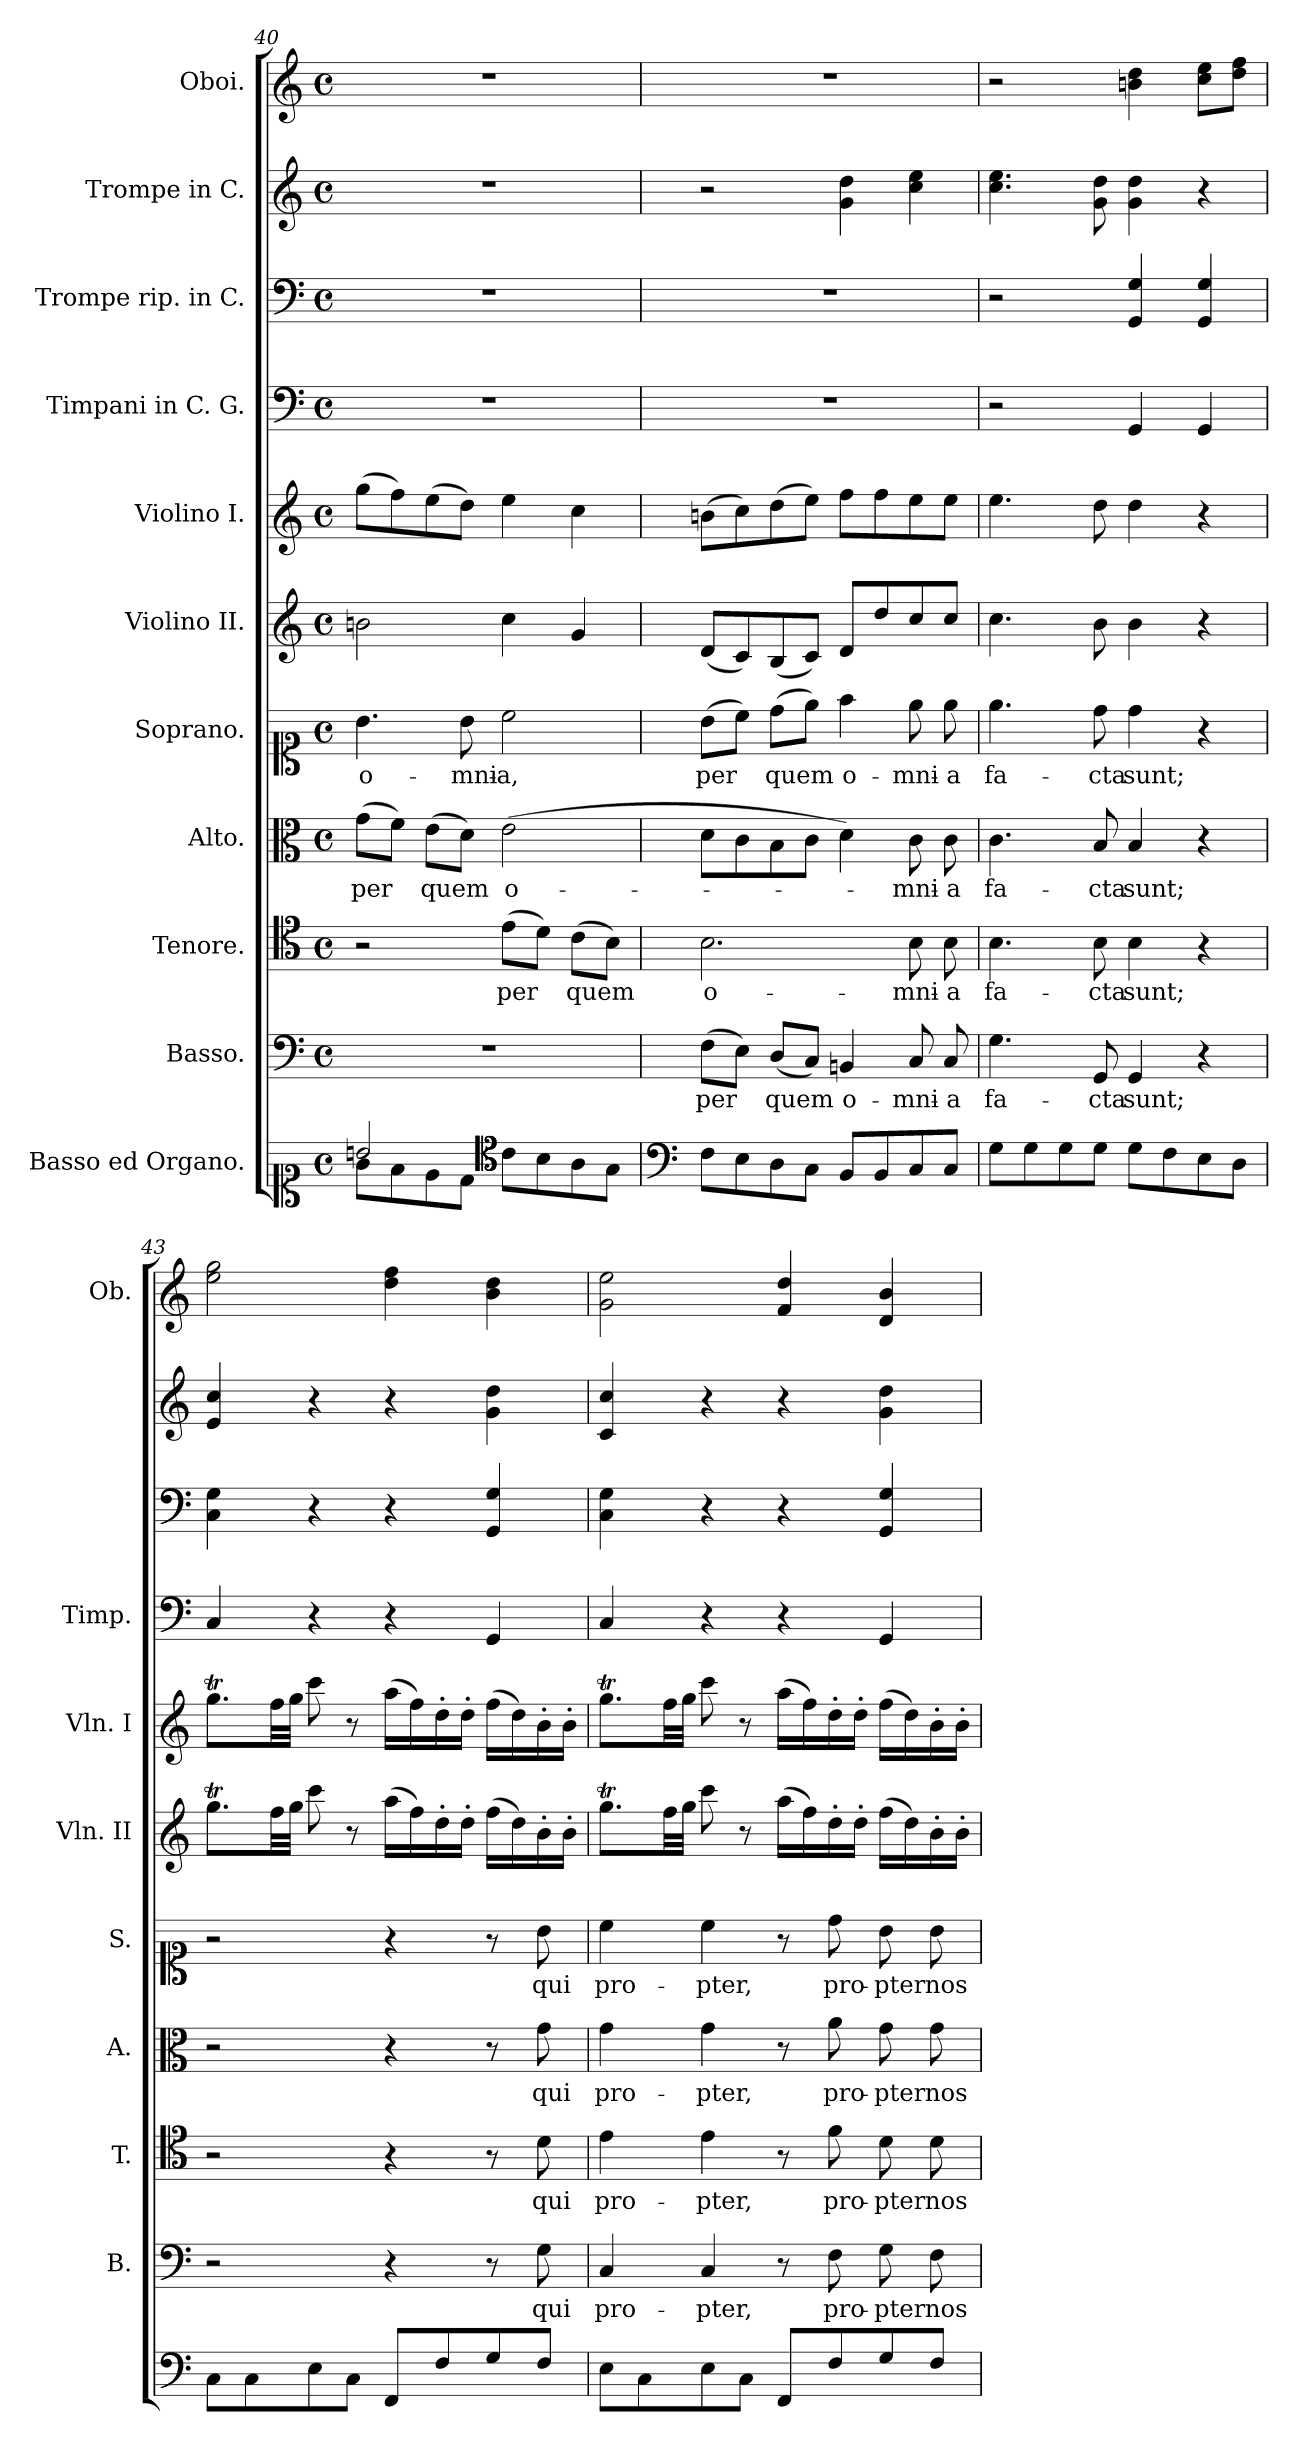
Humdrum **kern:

**kern	**kern	**text	**kern	**text	**kern	**text	**kern	**text	**kern	**kern	**kern	**kern	**kern	**kern
*part11	*part10	*part10	*part9	*part9	*part8	*part8	*part7	*part7	*part6	*part5	*part4	*part3	*part2	*part1
*staff11	*staff10	*staff10	*staff9	*staff9	*staff8	*staff8	*staff7	*staff7	*staff6	*staff5	*staff4	*staff3	*staff2	*staff1
*I"Basso ed  Organo.	*I"Basso.	*	*I"Tenore.	*	*I"Alto.	*	*I"Soprano.	*	*I"Violino II.	*I"Violino I.	*I"Timpani in C. G.	*I"Trompe rip. in C.	*I"Trompe in C.	*I"Oboi.
*	*I'B.	*	*I'T.	*	*I'A.	*	*I'S.	*	*I'Vln. II	*I'Vln. I	*I'Timp.	*	*	*I'Ob.
*clefC1	*clefF4	*	*clefC4	*	*clefC3	*	*clefC1	*	*clefG2	*clefG2	*clefF4	*clefF4	*clefG2	*clefG2
*k[]	*k[]	*	*k[]	*	*k[]	*	*k[]	*	*k[]	*k[]	*k[]	*k[]	*k[]	*k[]
*M4/4	*M4/4	*	*M4/4	*	*M4/4	*	*M4/4	*	*M4/4	*M4/4	*M4/4	*M4/4	*M4/4	*M4/4
*met(c)	*met(c)	*	*met(c)	*	*met(c)	*	*met(c)	*	*met(c)	*met(c)	*met(c)	*met(c)	*met(c)	*met(c)
=40	=40	=40	=40	=40	=40	=40	=40	=40	=40	=40	=40	=40	=40	=40
*^	*	*	*	*	*	*	*	*	*	*	*	*	*	*
!	!	!	!	!	!	!	!LO:LY:b	!	!LO:LY:b	!	!	!	!	!	!
2bn/	8g\L	1r	.	2r	.	(>8g\L	per	4.b\	o-	2bn\	(>8gg\L	1r	1r	1r	1r
.	8f\	.	.	.	.	8f\J)	.	.	.	.	8ff\)	.	.	.	.
!	!	!	!	!	!	!	!LO:LY:b	!	!	!	!	!	!	!	!
.	8e\	.	.	.	.	(>8e\L	quem	.	.	.	(>8ee\	.	.	.	.
!	!	!	!	!	!	!	!	!	!LO:LY:b	!	!	!	!	!	!
.	8d\J	.	.	.	.	8d\J)	.	8b\	-mni-	.	8dd\J)	.	.	.	.
*clefC4	*	*	*	*	*	*	*	*	*	*	*	*	*	*	*
!	!	!	!	!	!LO:LY:b	!	!LO:LY:b	!	!LO:LY:b	!	!	!	!	!	!
8c\L	2ryy	.	.	(>8e\L	per	(>2e\	o-	2cc\	-a,	4cc\	4ee\	.	.	.	.
8B\	.	.	.	8d\J)	.	.	.	.	.	.	.	.	.	.	.
!	!	!	!	!	!LO:LY:b	!	!	!	!	!	!	!	!	!	!
8A\	.	.	.	(>8c\L	quem	.	.	.	.	4g/	4cc\	.	.	.	.
8G\J	.	.	.	8B\J)	.	.	.	.	.	.	.	.	.	.	.
*v	*v	*	*	*	*	*	*	*	*	*	*	*	*	*	*
=41	=41	=41	=41	=41	=41	=41	=41	=41	=41	=41	=41	=41	=41	=41
*clefF4	*	*	*	*	*	*	*	*	*	*	*	*	*	*
!	!	!LO:LY:b	!	!LO:LY:b	!	!	!	!LO:LY:b	!	!	!	!	!	!
8F\L	(>8F\L	per	2.B\	o-	8d\L	.	(>8b\L	per	(<8d/L	(>8bn\L	1r	1r	2r	1r
8E\	8E\J)	.	.	.	8c\	.	8cc\J)	.	8c/)	8cc\)	.	.	.	.
!	!	!LO:LY:b	!	!	!	!	!	!LO:LY:b	!	!	!	!	!	!
8D\	(<8D/L	quem	.	.	8B\	.	(>8dd\L	quem	(<8B/	(>8dd\	.	.	.	.
8C\J	8C/J)	.	.	.	8c\J	.	8ee\J)	.	8c/J)	8ee\J)	.	.	.	.
!	!	!LO:LY:b	!	!	!	!	!	!LO:LY:b	!	!	!	!	!	!
8BB/L	4BBn/	o-	.	.	4d\)	.	4ff\	o-	8d/L	8ff\L	.	.	4g\ 4dd\	.
8BB/	.	.	.	.	.	.	.	.	8dd/	8ff\	.	.	.	.
!	!	!LO:LY:b	!	!LO:LY:b	!	!LO:LY:b	!	!LO:LY:b	!	!	!	!	!	!
8C/	8C/	-mni-	8B\	-mni-	8c\	-mni-	8ee\	-mni-	8cc/	8ee\	.	.	4cc\ 4ee\	.
!	!	!LO:LY:b	!	!LO:LY:b	!	!LO:LY:b	!	!LO:LY:b	!	!	!	!	!	!
8C/J	8C/	-a	8B\	-a	8c\	-a	8ee\	-a	8cc/J	8ee\J	.	.	.	.
=42	=42	=42	=42	=42	=42	=42	=42	=42	=42	=42	=42	=42	=42	=42
!	!	!LO:LY:b	!	!LO:LY:b	!	!LO:LY:b	!	!LO:LY:b	!	!	!	!	!	!
8G\L	4.G\	fa-	4.B\	fa-	4.c\	fa-	4.ee\	fa-	4.cc\	4.ee\	2r	2r	4.cc\ 4.ee\	2r
8G\	.	.	.	.	.	.	.	.	.	.	.	.	.	.
8G\	.	.	.	.	.	.	.	.	.	.	.	.	.	.
!	!	!LO:LY:b	!	!LO:LY:b	!	!LO:LY:b	!	!LO:LY:b	!	!	!	!	!	!
8G\J	8GG/	-cta	8B\	-cta	8B/	-cta	8dd\	-cta	8b\	8dd\	.	.	8g\ 8dd\	.
!	!	!LO:LY:b	!	!LO:LY:b	!	!LO:LY:b	!	!LO:LY:b	!	!	!	!	!	!
8G\L	4GG/	sunt;	4B\	sunt;	4B/	sunt;	4dd\	sunt;	4b\	4dd\	4GG/	4GG/ 4G/	4g\ 4dd\	4bn\ 4dd\
8F\	.	.	.	.	.	.	.	.	.	.	.	.	.	.
8E\	4r	.	4r	.	4r	.	4r	.	4r	4r	4GG/	4GG/ 4G/	4r	8cc\ 8ee\L
8D\J	.	.	.	.	.	.	.	.	.	.	.	.	.	8dd\ 8ff\J
=43	=43	=43	=43	=43	=43	=43	=43	=43	=43	=43	=43	=43	=43	=43
8C\L	2r	.	2r	.	2r	.	2r	.	8.ggT\L	8.ggT\L	4C/	4C\ 4G\	4e/ 4cc/	2ee\ 2gg\
8C\	.	.	.	.	.	.	.	.	.	.	.	.	.	.
.	.	.	.	.	.	.	.	.	32ff\LL	32ff\LL	.	.	.	.
.	.	.	.	.	.	.	.	.	32gg\JJJ	32gg\JJJ	.	.	.	.
8E\	.	.	.	.	.	.	.	.	8ccc\	8ccc\	4r	4r	4r	.
8C\J	.	.	.	.	.	.	.	.	8r	8r	.	.	.	.
8FF/L	4r	.	4r	.	4r	.	4r	.	(>16aa\LL	(>16aa\LL	4r	4r	4r	4dd\ 4ff\
.	.	.	.	.	.	.	.	.	16ff\)	16ff\)	.	.	.	.
8F/	.	.	.	.	.	.	.	.	16dd'\	16dd'\	.	.	.	.
.	.	.	.	.	.	.	.	.	16dd'\JJ	16dd'\JJ	.	.	.	.
8G/	8r	.	8r	.	8r	.	8r	.	(>16ff\LL	(>16ff\LL	4GG/	4GG/ 4G/	4g\ 4dd\	4b\ 4dd\
.	.	.	.	.	.	.	.	.	16dd\)	16dd\)	.	.	.	.
!	!	!LO:LY:b	!	!LO:LY:b	!	!LO:LY:b	!	!LO:LY:b	!	!	!	!	!	!
8F/J	8G\	qui	8d\	qui	8g\	qui	8b\	qui	16b'\	16b'\	.	.	.	.
.	.	.	.	.	.	.	.	.	16b'\JJ	16b'\JJ	.	.	.	.
=44	=44	=44	=44	=44	=44	=44	=44	=44	=44	=44	=44	=44	=44	=44
!	!	!LO:LY:b	!	!LO:LY:b	!	!LO:LY:b	!	!LO:LY:b	!	!	!	!	!	!
8E\L	4C/	pro-	4e\	pro-	4g\	pro-	4cc\	pro-	8.ggT\L	8.ggT\L	4C/	4C\ 4G\	4c/ 4cc/	2g\ 2ee\
8C\	.	.	.	.	.	.	.	.	.	.	.	.	.	.
.	.	.	.	.	.	.	.	.	32ff\LL	32ff\LL	.	.	.	.
.	.	.	.	.	.	.	.	.	32gg\JJJ	32gg\JJJ	.	.	.	.
!	!	!LO:LY:b	!	!LO:LY:b	!	!LO:LY:b	!	!LO:LY:b	!	!	!	!	!	!
8E\	4C/	-pter,	4e\	-pter,	4g\	-pter,	4cc\	-pter,	8ccc\	8ccc\	4r	4r	4r	.
8C\J	.	.	.	.	.	.	.	.	8r	8r	.	.	.	.
8FF/L	8r	.	8r	.	8r	.	8r	.	(>16aa\LL	(>16aa\LL	4r	4r	4r	4f/ 4dd/
.	.	.	.	.	.	.	.	.	16ff\)	16ff\)	.	.	.	.
!	!	!LO:LY:b	!	!LO:LY:b	!	!LO:LY:b	!	!LO:LY:b	!	!	!	!	!	!
8F/	8F\	pro-	8f\	pro-	8a\	pro-	8dd\	pro-	16dd'\	16dd'\	.	.	.	.
.	.	.	.	.	.	.	.	.	16dd'\JJ	16dd'\JJ	.	.	.	.
!	!	!LO:LY:b	!	!LO:LY:b	!	!LO:LY:b	!	!LO:LY:b	!	!	!	!	!	!
8G/	8G\	-pter	8d\	-pter	8g\	-pter	8b\	-pter	(>16ff\LL	(>16ff\LL	4GG/	4GG/ 4G/	4g\ 4dd\	4d/ 4b/
.	.	.	.	.	.	.	.	.	16dd\)	16dd\)	.	.	.	.
!	!	!LO:LY:b	!	!LO:LY:b	!	!LO:LY:b	!	!LO:LY:b	!	!	!	!	!	!
8F/J	8F\	nos	8d\	nos	8g\	nos	8b\	nos	16b'\	16b'\	.	.	.	.
.	.	.	.	.	.	.	.	.	16b'\JJ	16b'\JJ	.	.	.	.
=	=	=	=	=	=	=	=	=	=	=	=	=	=	=
*-	*-	*-	*-	*-	*-	*-	*-	*-	*-	*-	*-	*-	*-	*-
